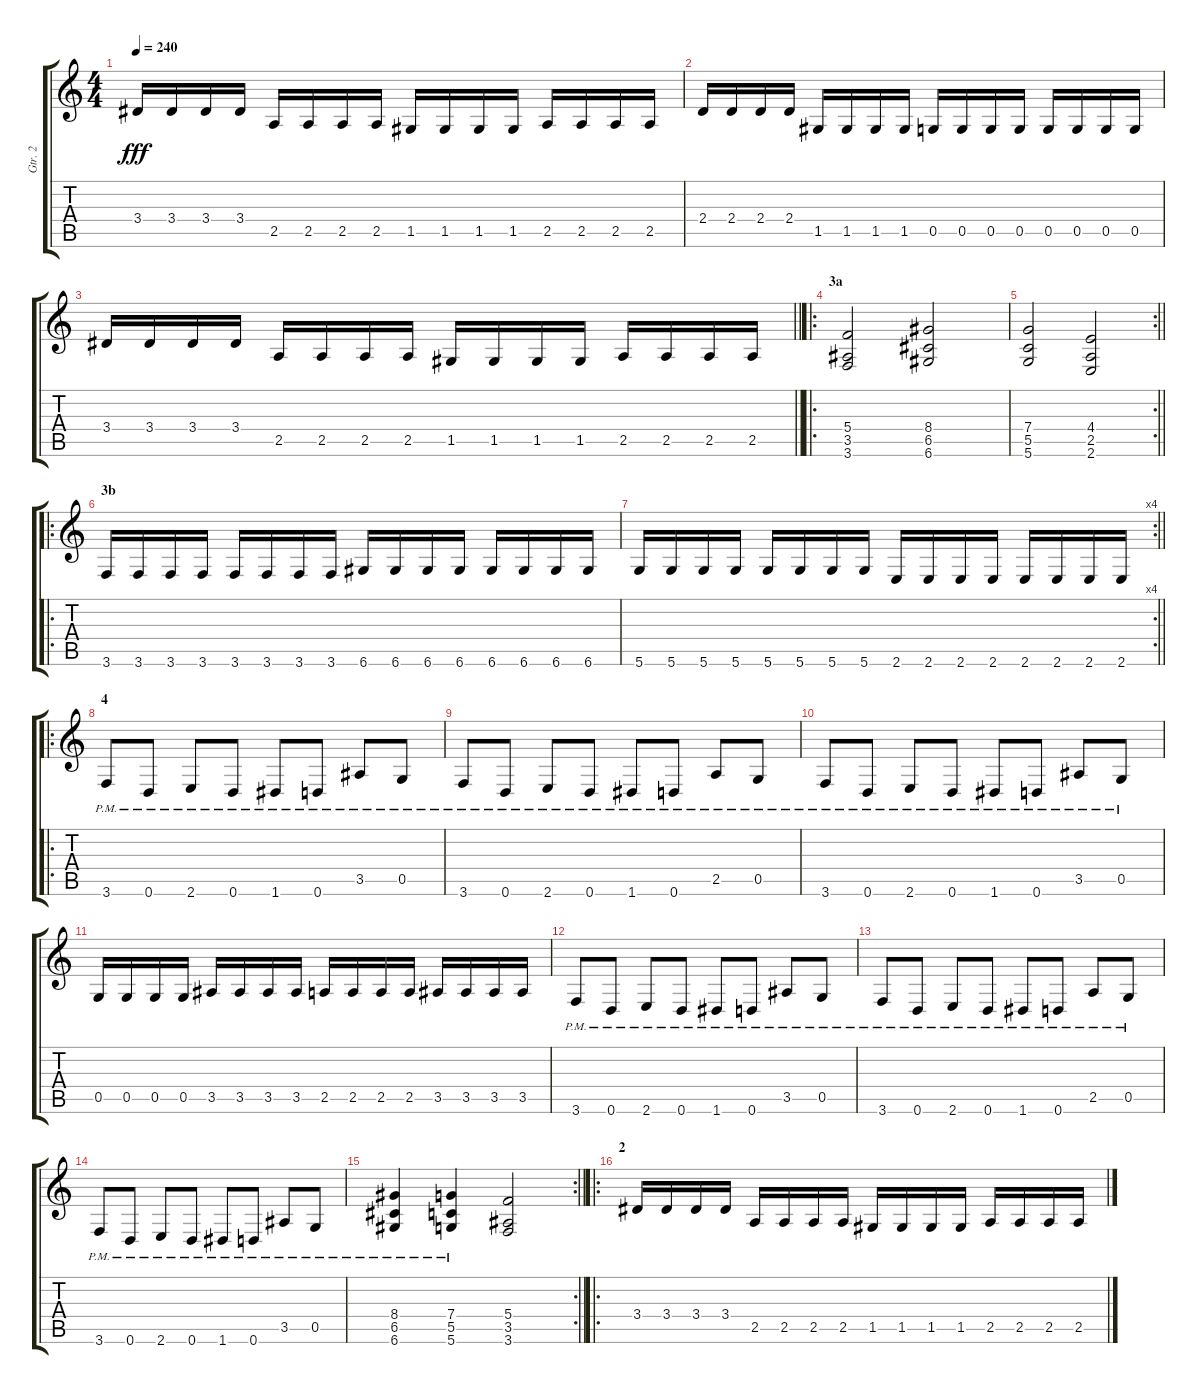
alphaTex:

\track ("Gtr. 2" "Gtr. 2") {instrument distortionguitar}
\staff {score tabs}
\tuning (D4 A3 F3 C3 G2 D2) {hide}
\ts (4 4)
\tempo 240
\clef g2
\ks c
3.4.16{dy fff} 3.4.16 3.4.16 3.4.16 2.5.16 2.5.16 2.5.16 2.5.16 1.5.16 1.5.16 1.5.16 1.5.16 2.5.16 2.5.16 2.5.16 2.5.16 |
2.4.16 2.4.16 2.4.16 2.4.16 1.5.16 1.5.16 1.5.16 1.5.16 0.5.16 0.5.16 0.5.16 0.5.16 0.5.16 0.5.16 0.5.16 0.5.16 |
\barLineRight lightlight
3.4.16 3.4.16 3.4.16 3.4.16 2.5.16 2.5.16 2.5.16 2.5.16 1.5.16 1.5.16 1.5.16 1.5.16 2.5.16 2.5.16 2.5.16 2.5.16 |
\ro
\section ("" "3a")
(5.4 3.5 3.6).2 (8.4 6.5 6.6).2 |
\rc 2
\barLineRight lightlight
(7.4 5.5 5.6).2 (4.4 2.5 2.6).2 |
\ro
\section ("" "3b")
3.6.16 3.6.16 3.6.16 3.6.16 3.6.16 3.6.16 3.6.16 3.6.16 6.6.16 6.6.16 6.6.16 6.6.16 6.6.16 6.6.16 6.6.16 6.6.16 |
\rc 4
\barLineRight lightlight
5.6.16 5.6.16 5.6.16 5.6.16 5.6.16 5.6.16 5.6.16 5.6.16 2.6.16 2.6.16 2.6.16 2.6.16 2.6.16 2.6.16 2.6.16 2.6.16 |
\ro
\section ("" "4")
3.6{pm}.8 0.6{pm}.8 2.6{pm}.8 0.6{pm}.8 1.6{pm}.8 0.6{pm}.8 3.5{pm}.8 0.5{pm}.8 |
3.6{pm}.8 0.6{pm}.8 2.6{pm}.8 0.6{pm}.8 1.6{pm}.8 0.6{pm}.8 2.5{pm}.8 0.5{pm}.8 |
3.6{pm}.8 0.6{pm}.8 2.6{pm}.8 0.6{pm}.8 1.6{pm}.8 0.6{pm}.8 3.5{pm}.8 0.5{pm}.8 |
0.5.16 0.5.16 0.5.16 0.5.16 3.5.16 3.5.16 3.5.16 3.5.16 2.5.16 2.5.16 2.5.16 2.5.16 3.5.16 3.5.16 3.5.16 3.5.16 |
3.6{pm}.8 0.6{pm}.8 2.6{pm}.8 0.6{pm}.8 1.6{pm}.8 0.6{pm}.8 3.5{pm}.8 0.5{pm}.8 |
3.6{pm}.8 0.6{pm}.8 2.6{pm}.8 0.6{pm}.8 1.6{pm}.8 0.6{pm}.8 2.5{pm}.8 0.5{pm}.8 |
3.6{pm}.8 0.6{pm}.8 2.6{pm}.8 0.6{pm}.8 1.6{pm}.8 0.6{pm}.8 3.5{pm}.8 0.5{pm}.8 |
\rc 2
\barLineRight lightlight
(8.4{pm} 6.5{pm} 6.6{pm}).4 (7.4{pm} 5.5{pm} 5.6{pm}).4 (5.4 3.5 3.6).2 |
\ro
\section ("" "2")
3.4.16 3.4.16 3.4.16 3.4.16 2.5.16 2.5.16 2.5.16 2.5.16 1.5.16 1.5.16 1.5.16 1.5.16 2.5.16 2.5.16 2.5.16 2.5.16
